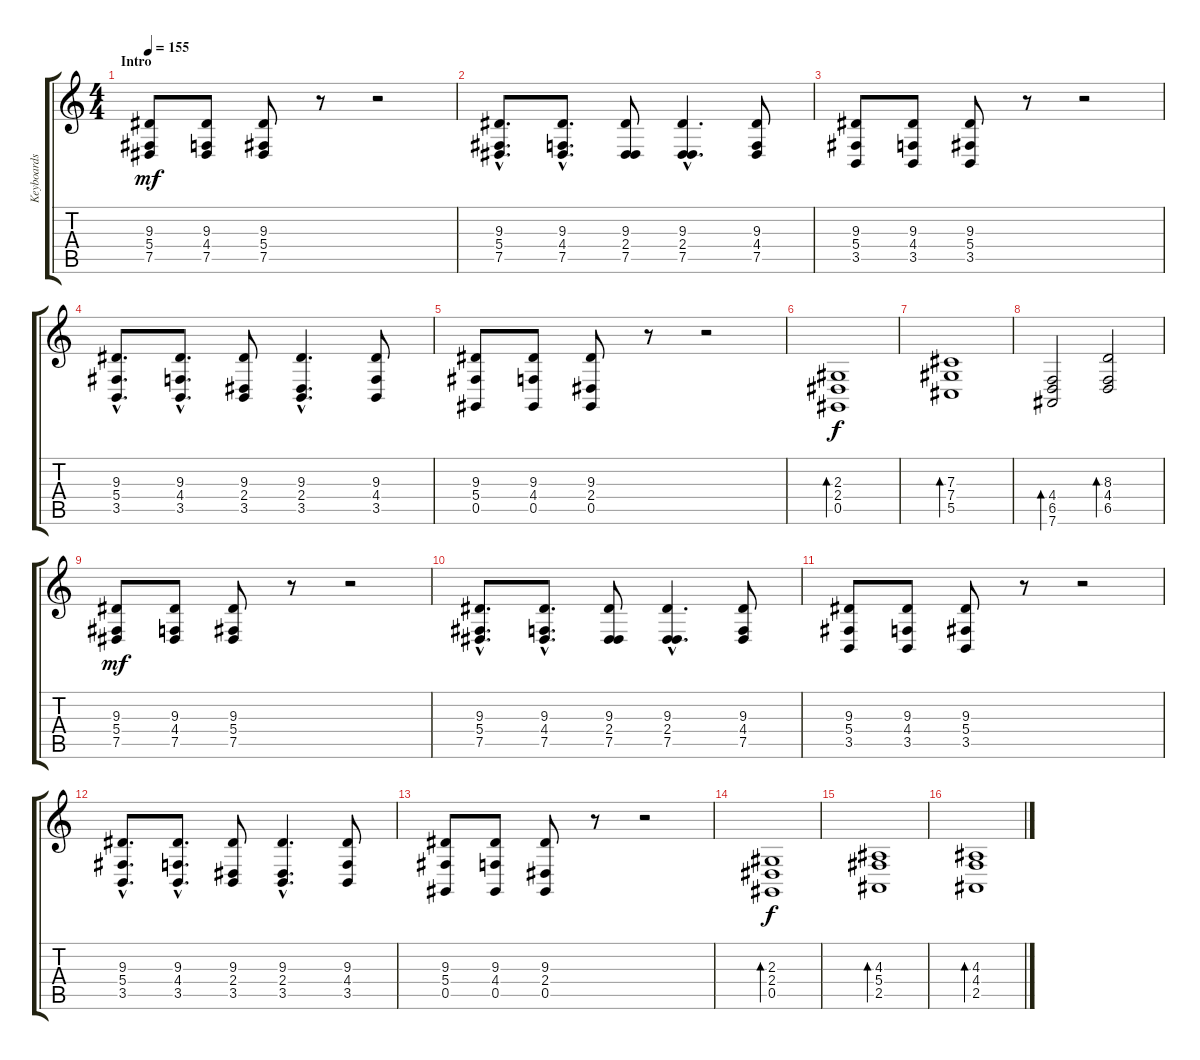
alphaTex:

\track ("Keyboards" "Keyboards") {instrument harpsichord}
\staff {score tabs}
\tuning (Eb4 Bb3 Gb3 Db3 Ab2 Eb2) {hide}
\ts (4 4)
\section ("" "Intro")
\tempo 155
\clef g2
\ks c
(9.3 5.4 7.5).8{dy mf instrument harpsichord} (9.3 4.4 7.5).8 (9.3 5.4 7.5).8 r.8 r.2 |
(9.3{hac} 5.4{hac} 7.5{hac}).8{d} (9.3{hac} 4.4{hac} 7.5{hac}).8{d} (9.3 2.4 7.5).8 (9.3{hac} 2.4{hac} 7.5{hac}).4{d} (9.3 4.4 7.5).8 |
(9.3 5.4 3.5).8 (9.3 4.4 3.5).8 (9.3 5.4 3.5).8 r.8 r.2 |
(9.3{hac} 5.4{hac} 3.5{hac}).8{d} (9.3{hac} 4.4{hac} 3.5{hac}).8{d} (9.3 2.4 3.5).8 (9.3{hac} 2.4{hac} 3.5{hac}).4{d} (9.3 4.4 3.5).8 |
(9.3 5.4 0.5).8 (9.3 4.4 0.5).8 (9.3 2.4 0.5).8 r.8 r.2 |
(2.3 2.4 0.5).1{bd 240 dy f} |
(7.3 7.4 5.5).1{bd 240} |
(4.4 6.5 7.6).2{bd 240} (8.3 4.4 6.5).2{bd 240} |
(9.3 5.4 7.5).8{dy mf} (9.3 4.4 7.5).8 (9.3 5.4 7.5).8 r.8 r.2 |
(9.3{hac} 5.4{hac} 7.5{hac}).8{d} (9.3{hac} 4.4{hac} 7.5{hac}).8{d} (9.3 2.4 7.5).8 (9.3{hac} 2.4{hac} 7.5{hac}).4{d} (9.3 4.4 7.5).8 |
(9.3 5.4 3.5).8 (9.3 4.4 3.5).8 (9.3 5.4 3.5).8 r.8 r.2 |
(9.3{hac} 5.4{hac} 3.5{hac}).8{d} (9.3{hac} 4.4{hac} 3.5{hac}).8{d} (9.3 2.4 3.5).8 (9.3{hac} 2.4{hac} 3.5{hac}).4{d} (9.3 4.4 3.5).8 |
(9.3 5.4 0.5).8 (9.3 4.4 0.5).8 (9.3 2.4 0.5).8 r.8 r.2 |
(2.3 2.4 0.5).1{bd 240 dy f} |
(4.3 5.4 2.5).1{bd 240} |
(4.3 4.4 2.5).1{bd 240}
